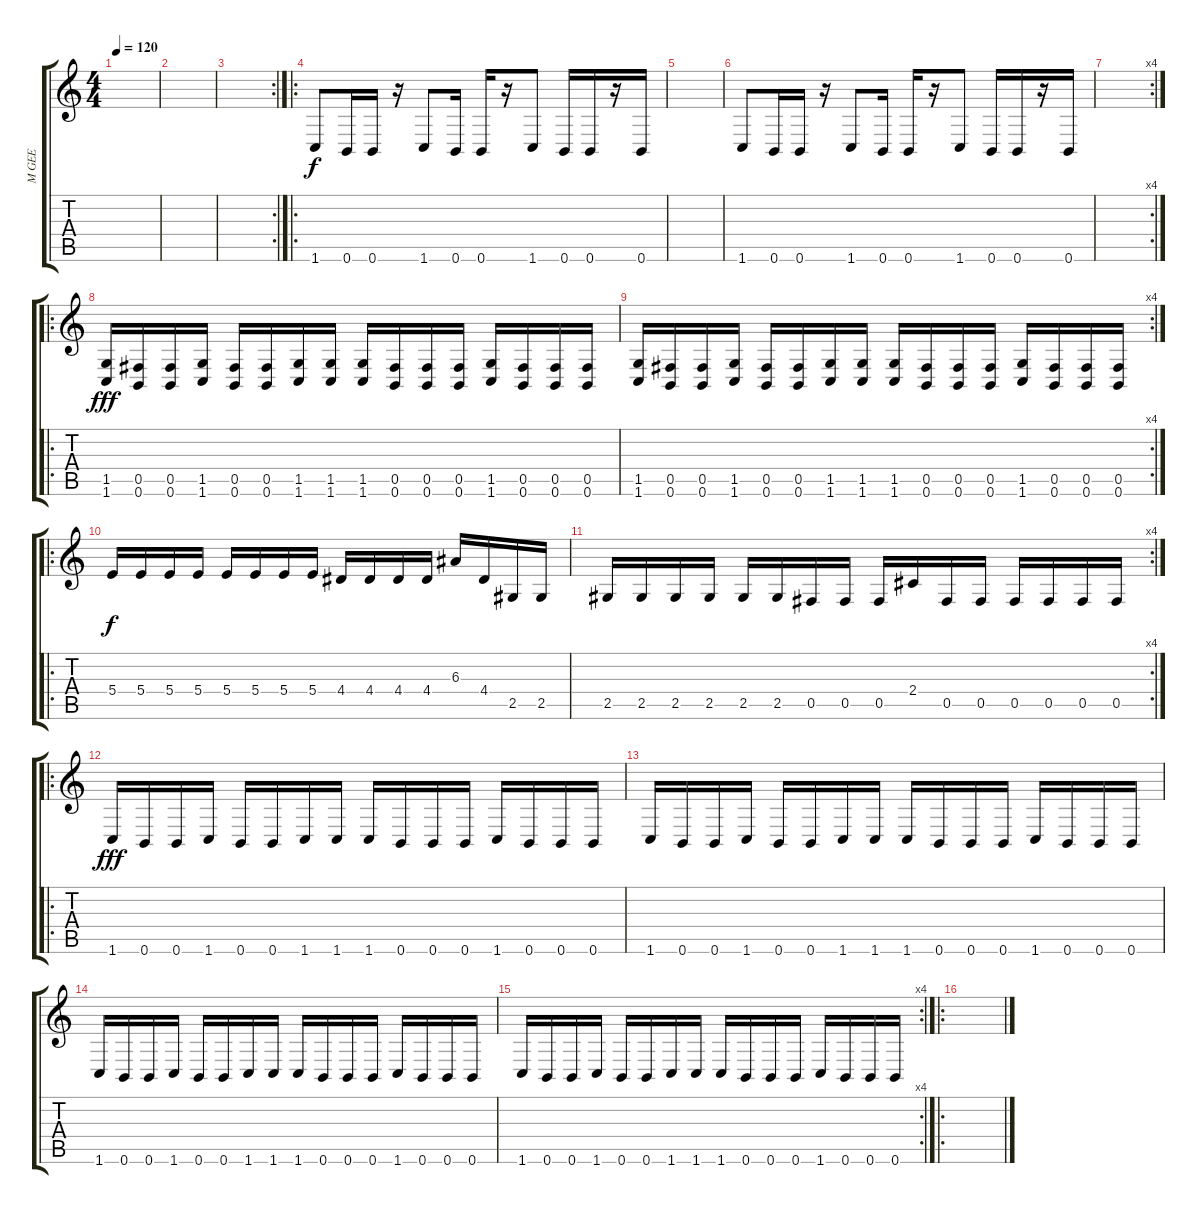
\track ("M GEE" "M GEE") {instrument distortionguitar}
\staff {score tabs}
\tuning (Db4 Ab3 E3 B2 Gb2 B1) {hide}
\ts (4 4)
\tempo 120
\clef g2
\ks c
|
|
\rc 2
|
\ro
1.6.8{dy f} 0.6.16 0.6.16 r.16 1.6.8 0.6.16 0.6.16 r.16 1.6.8 0.6.16 0.6.16 r.16 0.6.16 |
|
1.6.8 0.6.16 0.6.16 r.16 1.6.8 0.6.16 0.6.16 r.16 1.6.8 0.6.16 0.6.16 r.16 0.6.16 |
\rc 4
|
\ro
(1.5 1.6).16{dy fff} (0.5 0.6).16 (0.5 0.6).16 (1.5 1.6).16 (0.5 0.6).16 (0.5 0.6).16 (1.5 1.6).16 (1.5 1.6).16 (1.5 1.6).16 (0.5 0.6).16 (0.5 0.6).16 (0.5 0.6).16 (1.5 1.6).16 (0.5 0.6).16 (0.5 0.6).16 (0.5 0.6).16 |
\rc 4
(1.5 1.6).16 (0.5 0.6).16 (0.5 0.6).16 (1.5 1.6).16 (0.5 0.6).16 (0.5 0.6).16 (1.5 1.6).16 (1.5 1.6).16 (1.5 1.6).16 (0.5 0.6).16 (0.5 0.6).16 (0.5 0.6).16 (1.5 1.6).16 (0.5 0.6).16 (0.5 0.6).16 (0.5 0.6).16 |
\ro
5.4.16{dy f} 5.4.16 5.4.16 5.4.16 5.4.16 5.4.16 5.4.16 5.4.16 4.4.16 4.4.16 4.4.16 4.4.16 6.3.16 4.4.16 2.5.16 2.5.16 |
\rc 4
2.5.16 2.5.16 2.5.16 2.5.16 2.5.16 2.5.16 0.5.16 0.5.16 0.5.16 2.4.16 0.5.16 0.5.16 0.5.16 0.5.16 0.5.16 0.5.16 |
\ro
1.6.16{dy fff} 0.6.16 0.6.16 1.6.16 0.6.16 0.6.16 1.6.16 1.6.16 1.6.16 0.6.16 0.6.16 0.6.16 1.6.16 0.6.16 0.6.16 0.6.16 |
1.6.16 0.6.16 0.6.16 1.6.16 0.6.16 0.6.16 1.6.16 1.6.16 1.6.16 0.6.16 0.6.16 0.6.16 1.6.16 0.6.16 0.6.16 0.6.16 |
1.6.16 0.6.16 0.6.16 1.6.16 0.6.16 0.6.16 1.6.16 1.6.16 1.6.16 0.6.16 0.6.16 0.6.16 1.6.16 0.6.16 0.6.16 0.6.16 |
\rc 4
1.6.16 0.6.16 0.6.16 1.6.16 0.6.16 0.6.16 1.6.16 1.6.16 1.6.16 0.6.16 0.6.16 0.6.16 1.6.16 0.6.16 0.6.16 0.6.16 |
\ro
